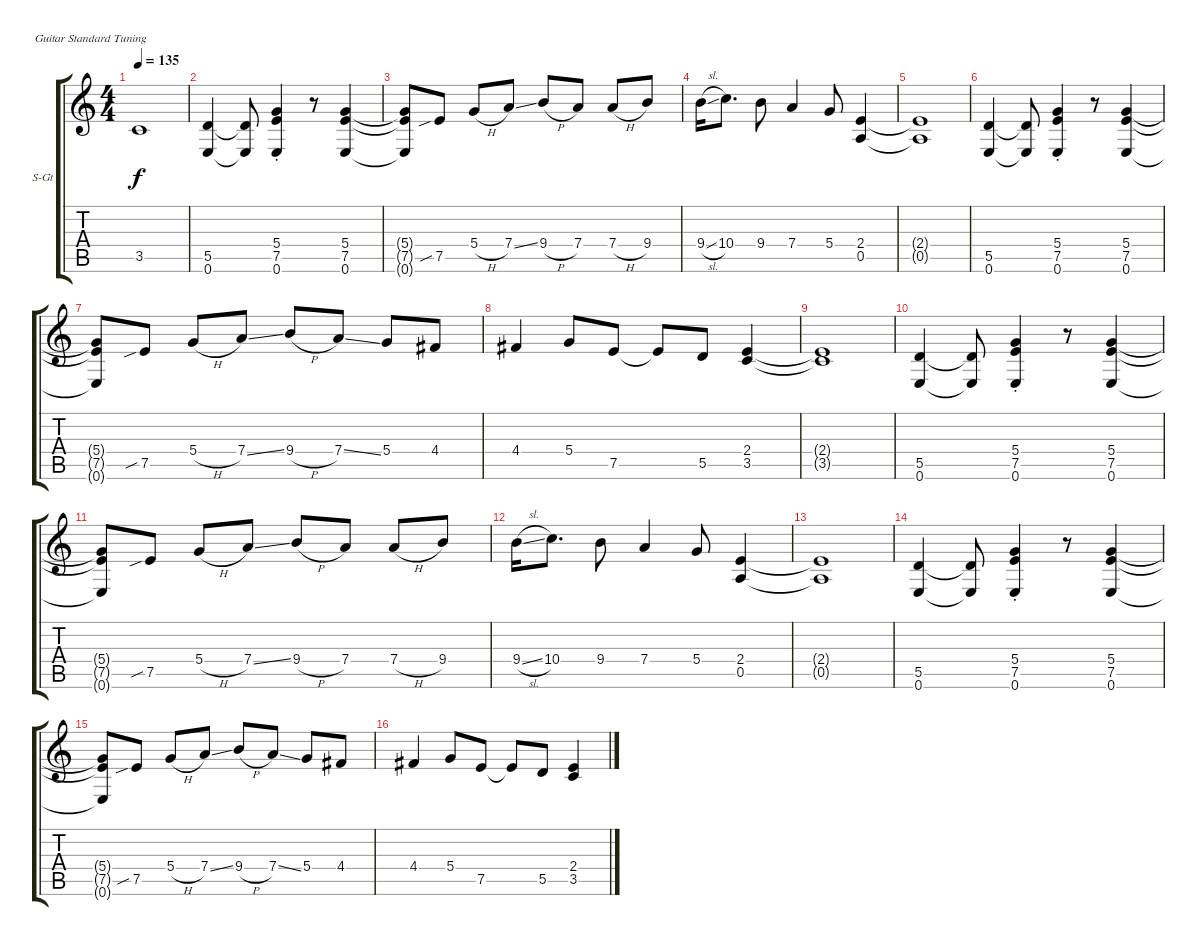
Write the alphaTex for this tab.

\bracketExtendMode groupsimilarinstruments
\firstSystemTrackNameOrientation horizontal
\otherSystemsTrackNameOrientation horizontal
\track ("Guitar 2" "S-Gt") {instrument acousticguitarsteel}
\staff {score tabs}
\tuning (E4 B3 G3 D3 A2 E2)
\ts (4 4)
\tempo 135
\clef g2
\ks c
3.5{t}.1{dy f} |
(5.5 0.6).4 (5.5{t} 0.6{t}).8 (5.4{st} 7.5{st} 0.6{st}).4 r.8 (5.4 7.5 0.6).4 |
(5.4{t} 7.5{t} 0.6{t}).8 7.5{sib}.8 5.4{h}.8 7.4{ss}.8 9.4{h}.8 7.4.8 7.4{h}.8 9.4.8 |
9.4{sl}.16 10.4.8{d} 9.4.8 7.4.4 5.4.8 (2.4 0.5).4 |
(2.4{t} 0.5{t}).1 |
(5.5 0.6).4 (5.5{t} 0.6{t}).8 (5.4{st} 7.5{st} 0.6{st}).4 r.8 (5.4 7.5 0.6).4 |
(5.4{t} 7.5{t} 0.6{t}).8 7.5{sib}.8 5.4{h}.8 7.4{ss}.8 9.4{h}.8 7.4{ss}.8 5.4.8 4.4.8 |
4.4.4 5.4.8 7.5.8 7.5{t}.8 5.5.8 (2.4 3.5).4 |
(2.4{t} 3.5{t}).1 |
(5.5 0.6).4 (5.5{t} 0.6{t}).8 (5.4{st} 7.5{st} 0.6{st}).4 r.8 (5.4 7.5 0.6).4 |
(5.4{t} 7.5{t} 0.6{t}).8 7.5{sib}.8 5.4{h}.8 7.4{ss}.8 9.4{h}.8 7.4.8 7.4{h}.8 9.4.8 |
9.4{sl}.16 10.4.8{d} 9.4.8 7.4.4 5.4.8 (2.4 0.5).4 |
(2.4{t} 0.5{t}).1 |
(5.5 0.6).4 (5.5{t} 0.6{t}).8 (5.4{st} 7.5{st} 0.6{st}).4 r.8 (5.4 7.5 0.6).4 |
(5.4{t} 7.5{t} 0.6{t}).8 7.5{sib}.8 5.4{h}.8 7.4{ss}.8 9.4{h}.8 7.4{ss}.8 5.4.8 4.4.8 |
4.4.4 5.4.8 7.5.8 7.5{t}.8 5.5.8 (2.4 3.5).4
